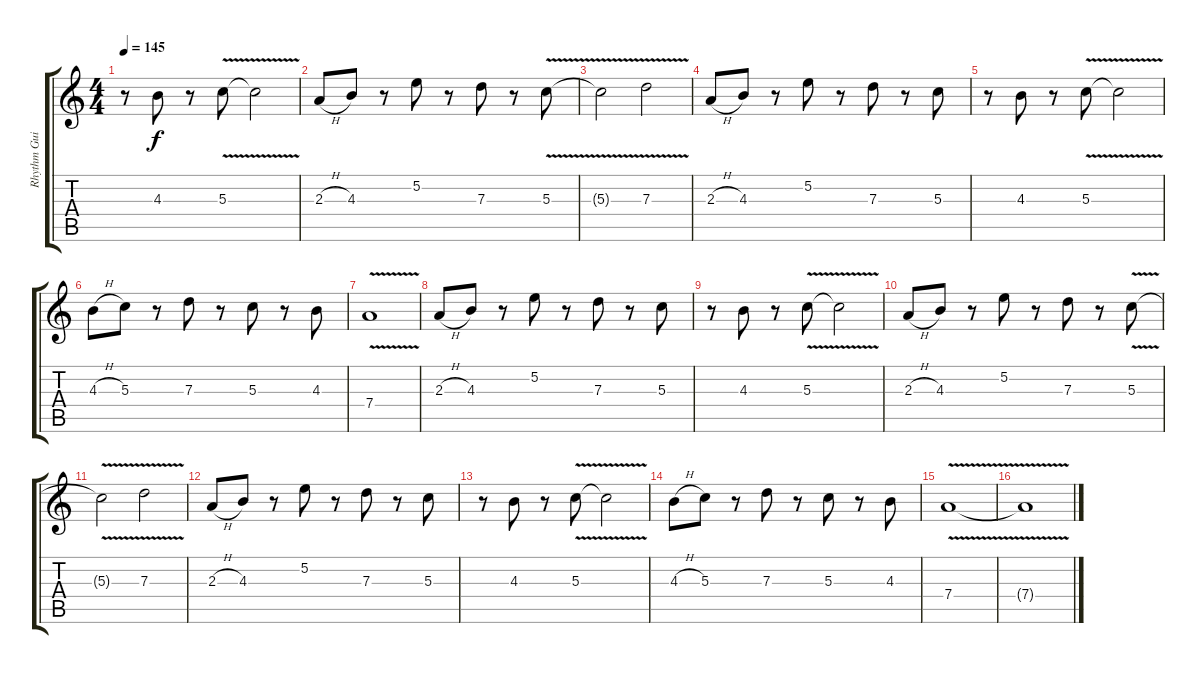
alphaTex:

\track ("Rhythm Guitar 1" "Rhythm Gui") {instrument distortionguitar}
\staff {score tabs}
\tuning (E4 B3 G3 D3 A2 E2) {hide}
\ts (4 4)
\tempo 145
\clef g2
\ks c
r.8{dy f} 4.3.8 r.8 5.3{v}.8 5.3{t}.2 |
2.3{h}.8 4.3.8 r.8 5.2.8 r.8 7.3.8 r.8 5.3{v}.8 |
5.3{t}.2 7.3{v}.2 |
2.3{h}.8 4.3.8 r.8 5.2.8 r.8 7.3.8 r.8 5.3.8 |
r.8 4.3.8 r.8 5.3{v}.8 5.3{t}.2 |
4.3{h}.8 5.3.8 r.8 7.3.8 r.8 5.3.8 r.8 4.3.8 |
7.4{v}.1 |
2.3{h}.8 4.3.8 r.8 5.2.8 r.8 7.3.8 r.8 5.3.8 |
r.8 4.3.8 r.8 5.3{v}.8 5.3{t}.2 |
2.3{h}.8 4.3.8 r.8 5.2.8 r.8 7.3.8 r.8 5.3{v}.8 |
5.3{t}.2 7.3{v}.2 |
2.3{h}.8 4.3.8 r.8 5.2.8 r.8 7.3.8 r.8 5.3.8 |
r.8 4.3.8 r.8 5.3{v}.8 5.3{t}.2 |
4.3{h}.8 5.3.8 r.8 7.3.8 r.8 5.3.8 r.8 4.3.8 |
7.4{v}.1 |
7.4{t}.1
